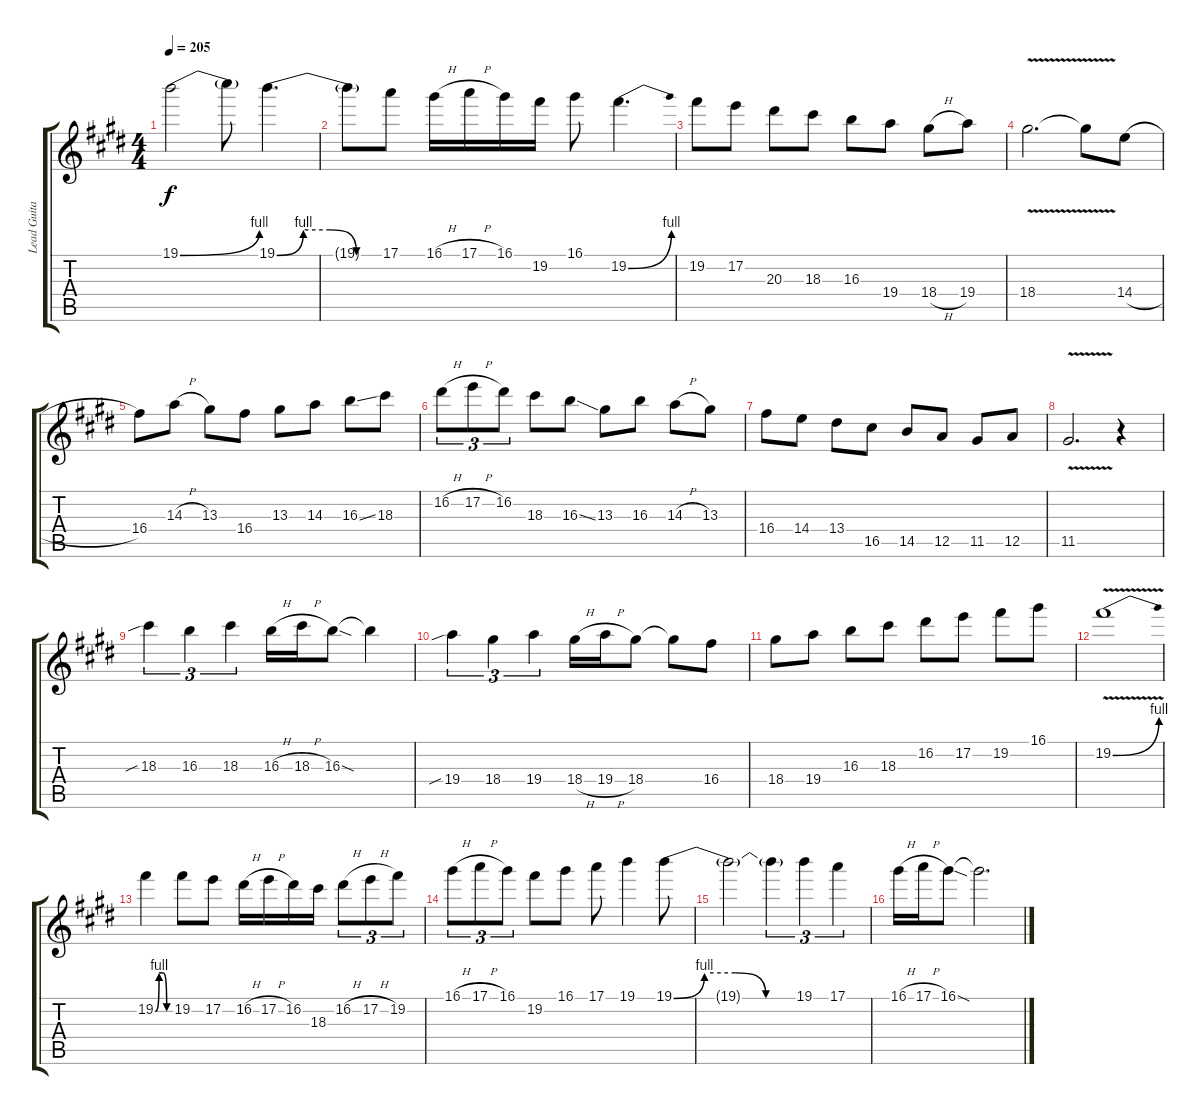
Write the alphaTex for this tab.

\track ("Lead Guitar" "Lead Guita") {instrument distortionguitar}
\staff {score tabs}
\tuning (E4 B3 G3 D3 A2 E2) {hide}
\ts (4 4)
\tempo 205
\clef g2
\ks e
19.1{be (bend 0 0 60 4)}.2{dy f volume 16 instrument overdrivenguitar} 19.1{t}.8 19.1{be (custom 0 0 15 4 30 4 45 0 60 0)}.4{d} |
19.1{t}.8 17.1.8 16.1{h}.16 17.1{h}.16 16.1.16 19.2.16 16.1.8 19.2{be (bend 0 0 60 4)}.4{d} |
19.2.8 17.2.8 20.3.8 18.3.8 16.3.8 19.4.8 18.4{h}.8 19.4.8 |
18.4{v}.2{d} 18.4{t}.8 14.4{h}.8 |
16.4.8 14.3{h}.8 13.3.8 16.4.8 13.3.8 14.3.8 16.3{ss}.8 18.3.8 |
16.2{h}.8{tu (3 2)} 17.2{h}.8{tu (3 2)} 16.2.8{tu (3 2)} 18.3.8 16.3{ss}.8 13.3.8 16.3.8 14.3{h}.8 13.3.8 |
16.4.8 14.4.8 13.4.8 16.5.8 14.5.8 12.5.8 11.5.8 12.5.8 |
11.5{v}.2{d} r.4 |
18.3{sib}.4{tu (3 2)} 16.3.4{tu (3 2)} 18.3.4{tu (3 2)} 16.3{h}.16 18.3{h}.16 16.3{sod}.8 16.3{t}.4 |
19.4{sib}.4{tu (3 2)} 18.4.4{tu (3 2)} 19.4.4{tu (3 2)} 18.4{h}.16 19.4{h}.16 18.4.8 18.4{t}.8 16.4.8 |
18.4.8 19.4.8 16.3.8 18.3.8 16.2.8 17.2.8 19.2.8 16.1.8 |
19.2{be (bend 0 0 60 4) v}.1 |
19.2{be (custom 0 0 15 4 30 4 45 0 60 0)}.4 19.2.8 17.2.8 16.2{h}.16 17.2{h}.16 16.2.16 18.3.16 16.2{h}.8{tu (3 2)} 17.2{h}.8{tu (3 2)} 19.2.8{tu (3 2)} |
16.1{h}.8{tu (3 2)} 17.1{h}.8{tu (3 2)} 16.1.8{tu (3 2)} 19.2.8 16.1.8 17.1.8 19.1.4 19.1{be (custom 0 0 15 4 30 4 45 0 60 0)}.8 |
19.1{t}.2 19.1{t}.4{tu (3 2)} 19.1.4{tu (3 2)} 17.1.4{tu (3 2)} |
16.1{h}.16 17.1{h}.16 16.1{sod}.8 16.1{t}.2{d}
